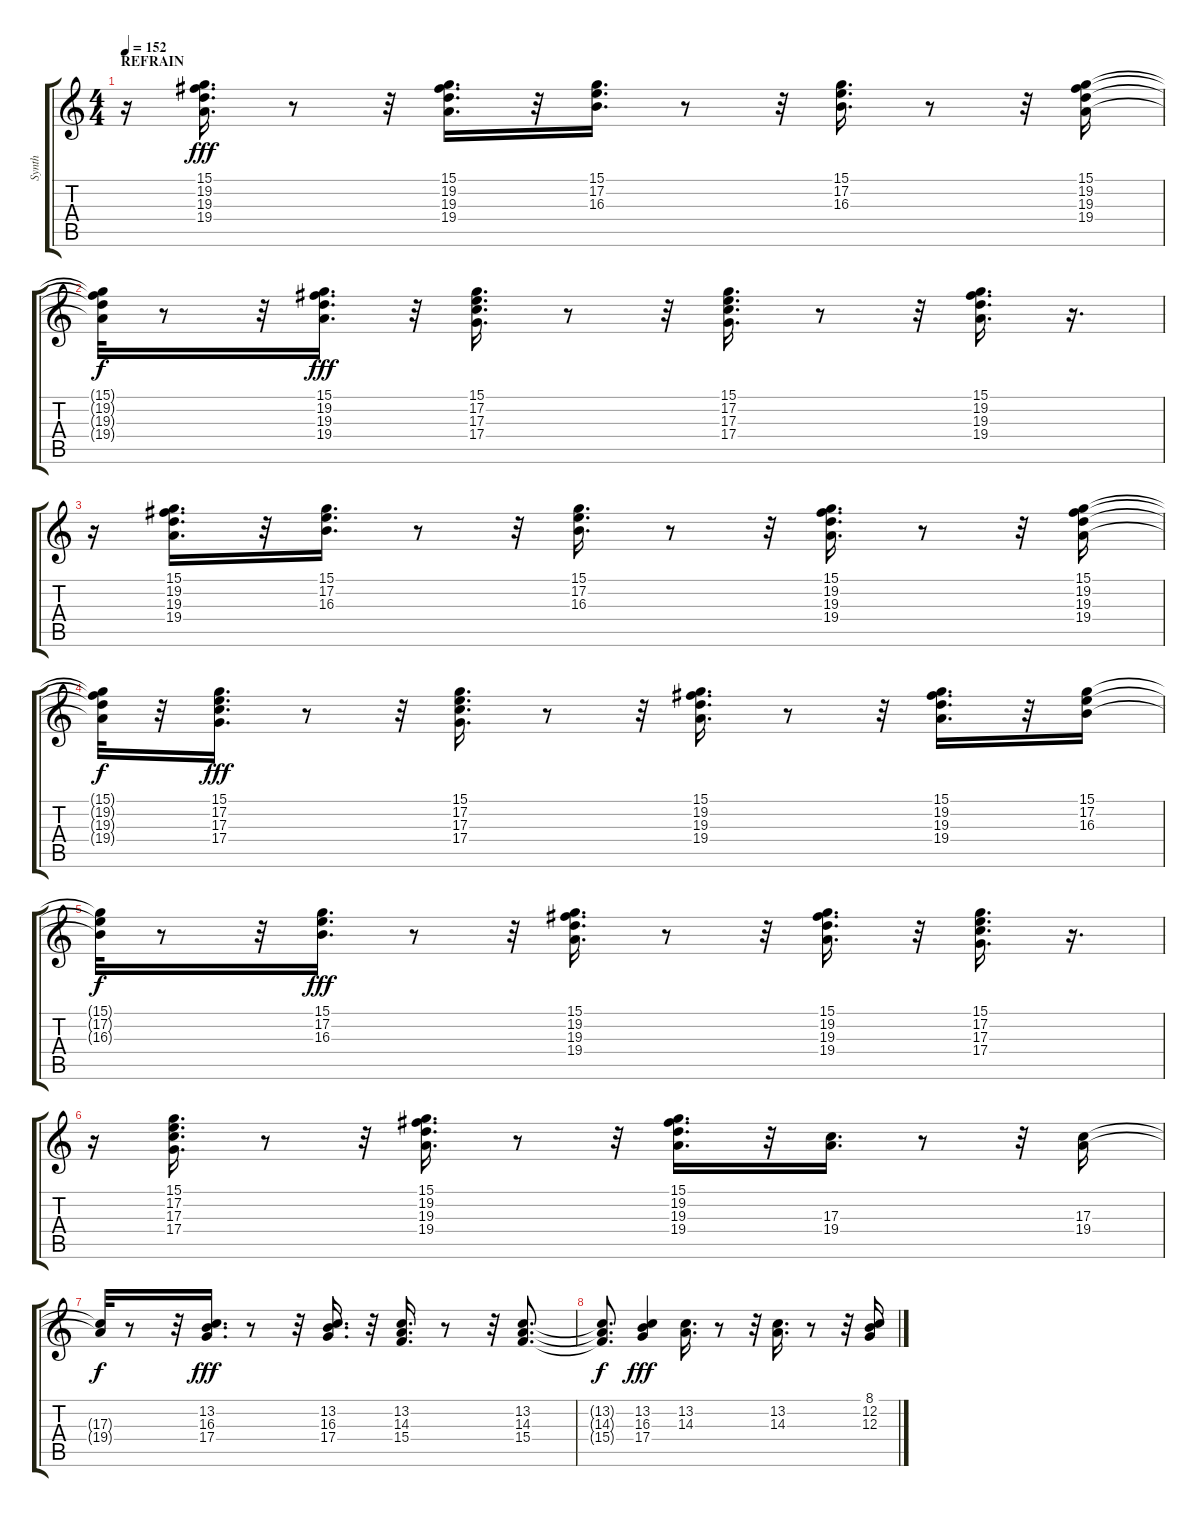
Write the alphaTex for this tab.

\track ("Synth" "Synth") {instrument synthstrings1}
\staff {score tabs}
\tuning (E4 B3 G3 D3 A2 E2) {hide}
\ts (4 4)
\section ("" "REFRAIN")
\tempo 152
\clef g2
\ks c
r.16{dy fff} (15.1 19.2 19.3 19.4).16{d} r.8 r.32 (15.1 19.2 19.3 19.4).16{d} r.32 (15.1 17.2 16.3).16{d} r.8 r.32 (15.1 17.2 16.3).16{d} r.8 r.32 (15.1 19.2 19.3 19.4).16 |
(15.1{t} 19.2{t} 19.3{t} 19.4{t}).32{dy f} r.8 r.32 (15.1 19.2 19.3 19.4).16{d dy fff} r.32 (15.1 17.2 17.3 17.4).16{d} r.8 r.32 (15.1 17.2 17.3 17.4).16{d} r.8 r.32 (15.1 19.2 19.3 19.4).16{d} r.16{d} |
r.16 (15.1 19.2 19.3 19.4).16{d} r.32 (15.1 17.2 16.3).16{d} r.8 r.32 (15.1 17.2 16.3).16{d} r.8 r.32 (15.1 19.2 19.3 19.4).16{d} r.8 r.32 (15.1 19.2 19.3 19.4).16 |
(15.1{t} 19.2{t} 19.3{t} 19.4{t}).32{dy f} r.32 (15.1 17.2 17.3 17.4).16{d dy fff} r.8 r.32 (15.1 17.2 17.3 17.4).16{d} r.8 r.32 (15.1 19.2 19.3 19.4).16{d} r.8 r.32 (15.1 19.2 19.3 19.4).16{d} r.32 (15.1 17.2 16.3).16 |
(15.1{t} 17.2{t} 16.3{t}).32{dy f} r.8 r.32 (15.1 17.2 16.3).16{d dy fff} r.8 r.32 (15.1 19.2 19.3 19.4).16{d} r.8 r.32 (15.1 19.2 19.3 19.4).16{d} r.32 (15.1 17.2 17.3 17.4).16{d} r.16{d} |
r.16 (15.1 17.2 17.3 17.4).16{d} r.8 r.32 (15.1 19.2 19.3 19.4).16{d} r.8 r.32 (15.1 19.2 19.3 19.4).16{d} r.32 (17.3 19.4).16{d} r.8 r.32 (17.3 19.4).16 |
(17.3{t} 19.4{t}).32{dy f} r.8 r.32 (13.2 16.3 17.4).16{d dy fff} r.8 r.32 (13.2 16.3 17.4).16{d} r.32 (13.2 14.3 15.4).16{d} r.8 r.32 (13.2 14.3 15.4).8{d} |
(13.2{t} 14.3{t} 15.4{t}).8{d dy f} (13.2 16.3 17.4).4{dy fff} (13.2 14.3).16{d} r.8 r.32 (13.2 14.3).16{d} r.8 r.32 (8.1 12.2 12.3).16
